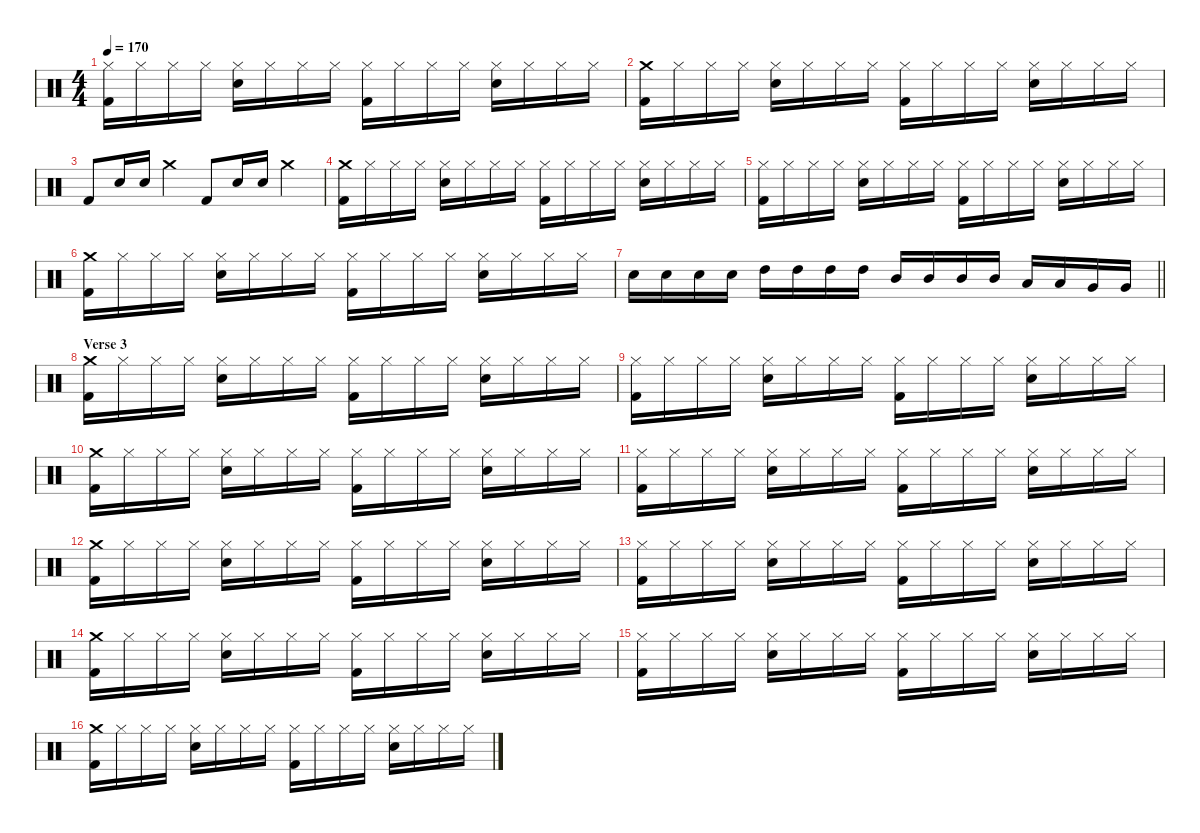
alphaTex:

\defaultSystemsLayout 4
\hideDynamics
\bracketExtendMode nobrackets
\singleTrackTrackNamePolicy hidden
\multiTrackTrackNamePolicy hidden
\otherSystemsTrackNameOrientation horizontal
\track ("Clive" "drm.") {instrument percussion}
\staff {score}
\articulation defaults
\ts (4 4)
\tempo 170
\clef neutral
\ks c
("Hi-Hat (closed)" "Kick (hit) 2").16{dy f beam Down} "Hi-Hat (closed)".16{beam Down} "Hi-Hat (closed)".16{beam Down} "Hi-Hat (closed)".16{beam Down} ("Hi-Hat (closed)" "Snare (hit) 2").16{beam Down} "Hi-Hat (closed)".16{beam Down} "Hi-Hat (closed)".16{beam Down} "Hi-Hat (closed)".16{beam Down} ("Hi-Hat (closed)" "Kick (hit) 2").16{beam Down} "Hi-Hat (closed)".16{beam Down} "Hi-Hat (closed)".16{beam Down} "Hi-Hat (closed)".16{beam Down} ("Hi-Hat (closed)" "Snare (hit) 2").16{beam Down} "Hi-Hat (closed)".16{beam Down} "Hi-Hat (closed)".16{beam Down} "Hi-Hat (closed)".16{beam Down} |
("Crash medium (hit)" "Kick (hit) 2").16{beam Down} "Hi-Hat (closed)".16{beam Down} "Hi-Hat (closed)".16{beam Down} "Hi-Hat (closed)".16{beam Down} ("Hi-Hat (closed)" "Snare (hit) 2").16{beam Down} "Hi-Hat (closed)".16{beam Down} "Hi-Hat (closed)".16{beam Down} "Hi-Hat (closed)".16{beam Down} ("Hi-Hat (closed)" "Kick (hit) 2").16{beam Down} "Hi-Hat (closed)".16{beam Down} "Hi-Hat (closed)".16{beam Down} "Hi-Hat (closed)".16{beam Down} ("Hi-Hat (closed)" "Snare (hit) 2").16{beam Down} "Hi-Hat (closed)".16{beam Down} "Hi-Hat (closed)".16{beam Down} "Hi-Hat (closed)".16{beam Down} |
"Kick (hit) 2".8{beam Up} "Snare (hit) 2".16{beam Up} "Snare (hit) 2".16{beam Up} "Crash medium (hit)".4{beam Down} "Kick (hit) 2".8{beam Up} "Snare (hit) 2".16{beam Up} "Snare (hit) 2".16{beam Up} "Crash medium (hit)".4{beam Down} |
("Crash medium (hit)" "Kick (hit) 2").16{beam Down} "Hi-Hat (closed)".16{beam Down} "Hi-Hat (closed)".16{beam Down} "Hi-Hat (closed)".16{beam Down} ("Hi-Hat (closed)" "Snare (hit) 2").16{beam Down} "Hi-Hat (closed)".16{beam Down} "Hi-Hat (closed)".16{beam Down} "Hi-Hat (closed)".16{beam Down} ("Hi-Hat (closed)" "Kick (hit) 2").16{beam Down} "Hi-Hat (closed)".16{beam Down} "Hi-Hat (closed)".16{beam Down} "Hi-Hat (closed)".16{beam Down} ("Hi-Hat (closed)" "Snare (hit) 2").16{beam Down} "Hi-Hat (closed)".16{beam Down} "Hi-Hat (closed)".16{beam Down} "Hi-Hat (closed)".16{beam Down} |
("Hi-Hat (closed)" "Kick (hit) 2").16{beam Down} "Hi-Hat (closed)".16{beam Down} "Hi-Hat (closed)".16{beam Down} "Hi-Hat (closed)".16{beam Down} ("Hi-Hat (closed)" "Snare (hit) 2").16{beam Down} "Hi-Hat (closed)".16{beam Down} "Hi-Hat (closed)".16{beam Down} "Hi-Hat (closed)".16{beam Down} ("Hi-Hat (closed)" "Kick (hit) 2").16{beam Down} "Hi-Hat (closed)".16{beam Down} "Hi-Hat (closed)".16{beam Down} "Hi-Hat (closed)".16{beam Down} ("Hi-Hat (closed)" "Snare (hit) 2").16{beam Down} "Hi-Hat (closed)".16{beam Down} "Hi-Hat (closed)".16{beam Down} "Hi-Hat (closed)".16{beam Down} |
("Crash medium (hit)" "Kick (hit) 2").16{beam Down} "Hi-Hat (closed)".16{beam Down} "Hi-Hat (closed)".16{beam Down} "Hi-Hat (closed)".16{beam Down} ("Hi-Hat (closed)" "Snare (hit) 2").16{beam Down} "Hi-Hat (closed)".16{beam Down} "Hi-Hat (closed)".16{beam Down} "Hi-Hat (closed)".16{beam Down} ("Hi-Hat (closed)" "Kick (hit) 2").16{beam Down} "Hi-Hat (closed)".16{beam Down} "Hi-Hat (closed)".16{beam Down} "Hi-Hat (closed)".16{beam Down} ("Hi-Hat (closed)" "Snare (hit) 2").16{beam Down} "Hi-Hat (closed)".16{beam Down} "Hi-Hat (closed)".16{beam Down} "Hi-Hat (closed)".16{beam Down} |
\barLineRight lightlight "Snare (hit) 2".16{beam Down} "Snare (hit) 2".16{beam Down} "Snare (hit) 2".16{beam Down} "Snare (hit) 2".16{beam Down} "High Tom (hit)".16{beam Down} "High Tom (hit)".16{beam Down} "High Tom (hit)".16{beam Down} "High Tom (hit)".16{beam Down} "Mid Tom (hit)".16{beam Up} "Mid Tom (hit)".16{beam Up} "Mid Tom (hit)".16{beam Up} "Mid Tom (hit)".16{beam Up} "Low Tom (hit)".16{beam Up} "Low Tom (hit)".16{beam Up} "Very Low Tom (hit)".16{beam Up} "Very Low Tom (hit)".16{beam Up}
|
\section ("" "Verse 3")
("Crash medium (hit)" "Kick (hit) 2").16{beam Down} "Hi-Hat (closed)".16{beam Down} "Hi-Hat (closed)".16{beam Down} "Hi-Hat (closed)".16{beam Down} ("Hi-Hat (closed)" "Snare (hit) 2").16{beam Down} "Hi-Hat (closed)".16{beam Down} "Hi-Hat (closed)".16{beam Down} "Hi-Hat (closed)".16{beam Down} ("Hi-Hat (closed)" "Kick (hit) 2").16{beam Down} "Hi-Hat (closed)".16{beam Down} "Hi-Hat (closed)".16{beam Down} "Hi-Hat (closed)".16{beam Down} ("Hi-Hat (closed)" "Snare (hit) 2").16{beam Down} "Hi-Hat (closed)".16{beam Down} "Hi-Hat (closed)".16{beam Down} "Hi-Hat (closed)".16{beam Down} |
("Hi-Hat (closed)" "Kick (hit) 2").16{beam Down} "Hi-Hat (closed)".16{beam Down} "Hi-Hat (closed)".16{beam Down} "Hi-Hat (closed)".16{beam Down} ("Hi-Hat (closed)" "Snare (hit) 2").16{beam Down} "Hi-Hat (closed)".16{beam Down} "Hi-Hat (closed)".16{beam Down} "Hi-Hat (closed)".16{beam Down} ("Hi-Hat (closed)" "Kick (hit) 2").16{beam Down} "Hi-Hat (closed)".16{beam Down} "Hi-Hat (closed)".16{beam Down} "Hi-Hat (closed)".16{beam Down} ("Hi-Hat (closed)" "Snare (hit) 2").16{beam Down} "Hi-Hat (closed)".16{beam Down} "Hi-Hat (closed)".16{beam Down} "Hi-Hat (closed)".16{beam Down} |
("Crash medium (hit)" "Kick (hit) 2").16{beam Down} "Hi-Hat (closed)".16{beam Down} "Hi-Hat (closed)".16{beam Down} "Hi-Hat (closed)".16{beam Down} ("Hi-Hat (closed)" "Snare (hit) 2").16{beam Down} "Hi-Hat (closed)".16{beam Down} "Hi-Hat (closed)".16{beam Down} "Hi-Hat (closed)".16{beam Down} ("Hi-Hat (closed)" "Kick (hit) 2").16{beam Down} "Hi-Hat (closed)".16{beam Down} "Hi-Hat (closed)".16{beam Down} "Hi-Hat (closed)".16{beam Down} ("Hi-Hat (closed)" "Snare (hit) 2").16{beam Down} "Hi-Hat (closed)".16{beam Down} "Hi-Hat (closed)".16{beam Down} "Hi-Hat (closed)".16{beam Down} |
("Hi-Hat (closed)" "Kick (hit) 2").16{beam Down} "Hi-Hat (closed)".16{beam Down} "Hi-Hat (closed)".16{beam Down} "Hi-Hat (closed)".16{beam Down} ("Hi-Hat (closed)" "Snare (hit) 2").16{beam Down} "Hi-Hat (closed)".16{beam Down} "Hi-Hat (closed)".16{beam Down} "Hi-Hat (closed)".16{beam Down} ("Hi-Hat (closed)" "Kick (hit) 2").16{beam Down} "Hi-Hat (closed)".16{beam Down} "Hi-Hat (closed)".16{beam Down} "Hi-Hat (closed)".16{beam Down} ("Hi-Hat (closed)" "Snare (hit) 2").16{beam Down} "Hi-Hat (closed)".16{beam Down} "Hi-Hat (closed)".16{beam Down} "Hi-Hat (closed)".16{beam Down} |
("Crash medium (hit)" "Kick (hit) 2").16{beam Down} "Hi-Hat (closed)".16{beam Down} "Hi-Hat (closed)".16{beam Down} "Hi-Hat (closed)".16{beam Down} ("Hi-Hat (closed)" "Snare (hit) 2").16{beam Down} "Hi-Hat (closed)".16{beam Down} "Hi-Hat (closed)".16{beam Down} "Hi-Hat (closed)".16{beam Down} ("Hi-Hat (closed)" "Kick (hit) 2").16{beam Down} "Hi-Hat (closed)".16{beam Down} "Hi-Hat (closed)".16{beam Down} "Hi-Hat (closed)".16{beam Down} ("Hi-Hat (closed)" "Snare (hit) 2").16{beam Down} "Hi-Hat (closed)".16{beam Down} "Hi-Hat (closed)".16{beam Down} "Hi-Hat (closed)".16{beam Down} |
("Hi-Hat (closed)" "Kick (hit) 2").16{beam Down} "Hi-Hat (closed)".16{beam Down} "Hi-Hat (closed)".16{beam Down} "Hi-Hat (closed)".16{beam Down} ("Hi-Hat (closed)" "Snare (hit) 2").16{beam Down} "Hi-Hat (closed)".16{beam Down} "Hi-Hat (closed)".16{beam Down} "Hi-Hat (closed)".16{beam Down} ("Hi-Hat (closed)" "Kick (hit) 2").16{beam Down} "Hi-Hat (closed)".16{beam Down} "Hi-Hat (closed)".16{beam Down} "Hi-Hat (closed)".16{beam Down} ("Hi-Hat (closed)" "Snare (hit) 2").16{beam Down} "Hi-Hat (closed)".16{beam Down} "Hi-Hat (closed)".16{beam Down} "Hi-Hat (closed)".16{beam Down} |
("Crash medium (hit)" "Kick (hit) 2").16{beam Down} "Hi-Hat (closed)".16{beam Down} "Hi-Hat (closed)".16{beam Down} "Hi-Hat (closed)".16{beam Down} ("Hi-Hat (closed)" "Snare (hit) 2").16{beam Down} "Hi-Hat (closed)".16{beam Down} "Hi-Hat (closed)".16{beam Down} "Hi-Hat (closed)".16{beam Down} ("Hi-Hat (closed)" "Kick (hit) 2").16{beam Down} "Hi-Hat (closed)".16{beam Down} "Hi-Hat (closed)".16{beam Down} "Hi-Hat (closed)".16{beam Down} ("Hi-Hat (closed)" "Snare (hit) 2").16{beam Down} "Hi-Hat (closed)".16{beam Down} "Hi-Hat (closed)".16{beam Down} "Hi-Hat (closed)".16{beam Down} |
("Hi-Hat (closed)" "Kick (hit) 2").16{beam Down} "Hi-Hat (closed)".16{beam Down} "Hi-Hat (closed)".16{beam Down} "Hi-Hat (closed)".16{beam Down} ("Hi-Hat (closed)" "Snare (hit) 2").16{beam Down} "Hi-Hat (closed)".16{beam Down} "Hi-Hat (closed)".16{beam Down} "Hi-Hat (closed)".16{beam Down} ("Hi-Hat (closed)" "Kick (hit) 2").16{beam Down} "Hi-Hat (closed)".16{beam Down} "Hi-Hat (closed)".16{beam Down} "Hi-Hat (closed)".16{beam Down} ("Hi-Hat (closed)" "Snare (hit) 2").16{beam Down} "Hi-Hat (closed)".16{beam Down} "Hi-Hat (closed)".16{beam Down} "Hi-Hat (closed)".16{beam Down} |
("Crash medium (hit)" "Kick (hit) 2").16{beam Down} "Hi-Hat (closed)".16{beam Down} "Hi-Hat (closed)".16{beam Down} "Hi-Hat (closed)".16{beam Down} ("Hi-Hat (closed)" "Snare (hit) 2").16{beam Down} "Hi-Hat (closed)".16{beam Down} "Hi-Hat (closed)".16{beam Down} "Hi-Hat (closed)".16{beam Down} ("Hi-Hat (closed)" "Kick (hit) 2").16{beam Down} "Hi-Hat (closed)".16{beam Down} "Hi-Hat (closed)".16{beam Down} "Hi-Hat (closed)".16{beam Down} ("Hi-Hat (closed)" "Snare (hit) 2").16{beam Down} "Hi-Hat (closed)".16{beam Down} "Hi-Hat (closed)".16{beam Down} "Hi-Hat (closed)".16{beam Down}
